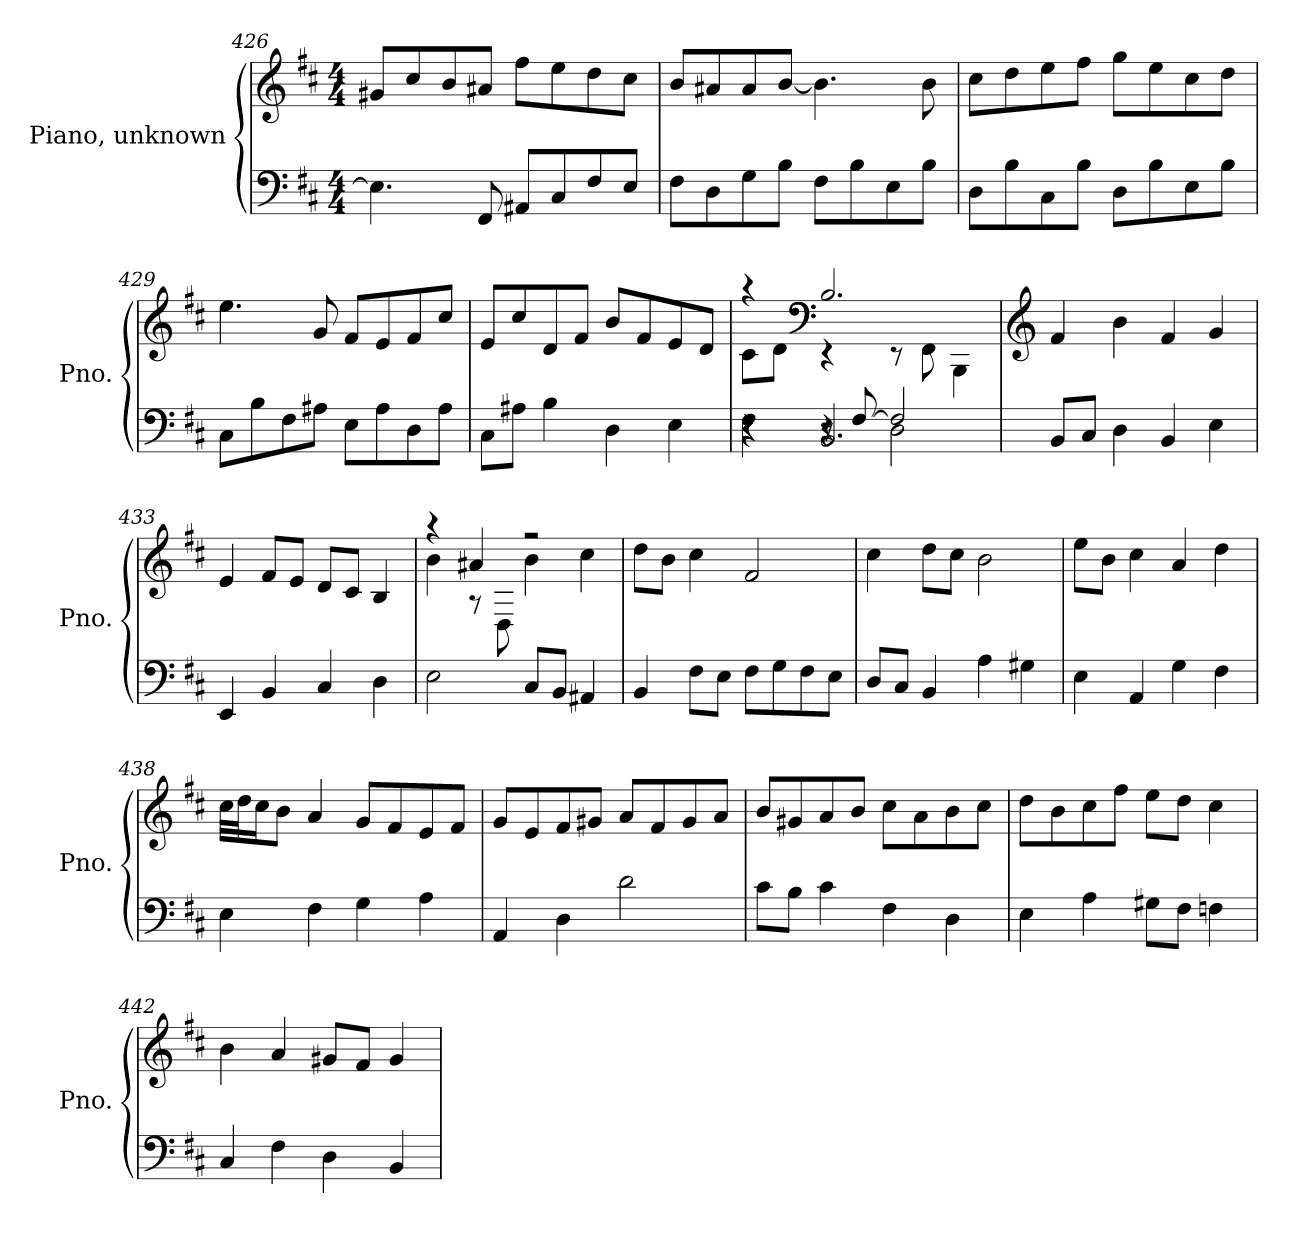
**kern	**kern
*part1	*part1
*staff2	*staff1
*I"Piano, unknown	*
*I'Pno.	*
*clefF4	*clefG2
*k[f#c#]	*k[f#c#]
*M4/4	*M4/4
=426	=426
4.E\]	8g#X/L
.	8cc#/
.	8b/
8FF#/	8a#X/J
8AA#X/L	8ff#\L
8C#/	8ee\
8F#/	8dd\
8E/J	8cc#\J
=427	=427
8F#\L	8b/L
8D\	8a#X/
8G\	8a#/
8B\J	[8b/J
8F#\L	4.b\]
8B\	.
8E\	.
8B\J	8b\
!!LO:LB:g=z
=428	=428
8D\L	8cc#\L
8B\	8dd\
8C#\	8ee\
8B\J	8ff#\J
8D\L	8gg\L
8B\	8ee\
8E\	8cc#\
8B\J	8dd\J
=429	=429
8C#\L	4.ee\
8B\	.
8F#\	.
8A#X\J	8g/
8E\L	8f#/L
8A#\	8e/
8D\	8f#/
8A#\J	8cc#/J
=430	=430
8C#\L	8e/L
8A#X\J	8cc#/
4B\	8d/
.	8f#/J
4D\	8b/L
.	8f#/
4E\	8e/
.	8d/J
=431	=431
*^	*^
*	*^	*	*
4r	4F#\	4r	4r	8c#\L
.	.	.	.	8d\J
*	*	*	*clefF4	*
8r	4r	2.BB/	2.B/	4r
[8F#/	.	.	.	.
2F#/]	2D\	.	.	8r
.	.	.	.	8FF#\
.	.	.	.	4BBB\
*v	*v	*v	*	*
*	*v	*v
!!LO:LB:g=z
=432	=432
*	*clefG2
8BB/L	4f#/
8C#/J	.
4D\	4b\
4BB/	4f#/
4E\	4g/
=433	=433
4EE/	4e/
4BB/	8f#/L
.	8e/J
4C#/	8d/L
.	8c#/J
4D\	4B/
=434	=434
*	*^
2E\	4r	4b\
.	4a#X/	8r
.	.	8D\
8C#/L	2r	4b\
8BB/J	.	.
4AA#X/	.	4cc#\
*	*v	*v
=435	=435
4BB/	8dd\L
.	8b\J
8F#\L	4cc#\
8E\J	.
8F#\L	2f#/
8G\	.
8F#\	.
8E\J	.
=436	=436
8D/L	4cc#\
8C#/J	.
4BB/	8dd\L
.	8cc#\J
4A\	2b\
4G#X\	.
=437	=437
4E\	8ee\L
.	8b\J
4AA/	4cc#\
4G\	4a/
4F#\	4dd\
!!LO:LB:g=z
=438	=438
4E\	32cc#\LLL
.	32dd\J
.	16cc#\J
.	8b\J
4F#\	4a/
4G\	8g/L
.	8f#/
4A\	8e/
.	8f#/J
=439	=439
4AA/	8g/L
.	8e/
4D\	8f#/
.	8g#X/J
2d\	8a/L
.	8f#/
.	8g#/
.	8a/J
=440	=440
8c#\L	8b/L
8B\J	8g#X/
4c#\	8a/
.	8b/J
4F#\	8cc#\L
.	8a\
4D\	8b\
.	8cc#\J
=441	=441
4E\	8dd\L
.	8b\
4A\	8cc#\
.	8ff#\J
8G#X\L	8ee\L
8F#\J	8dd\J
4Fn\	4cc#\
=442	=442
4C#/	4b\
4F#\	4a/
4D\	8g#X/L
.	8f#/J
4BB/	4g#/
=	=
*-	*-
